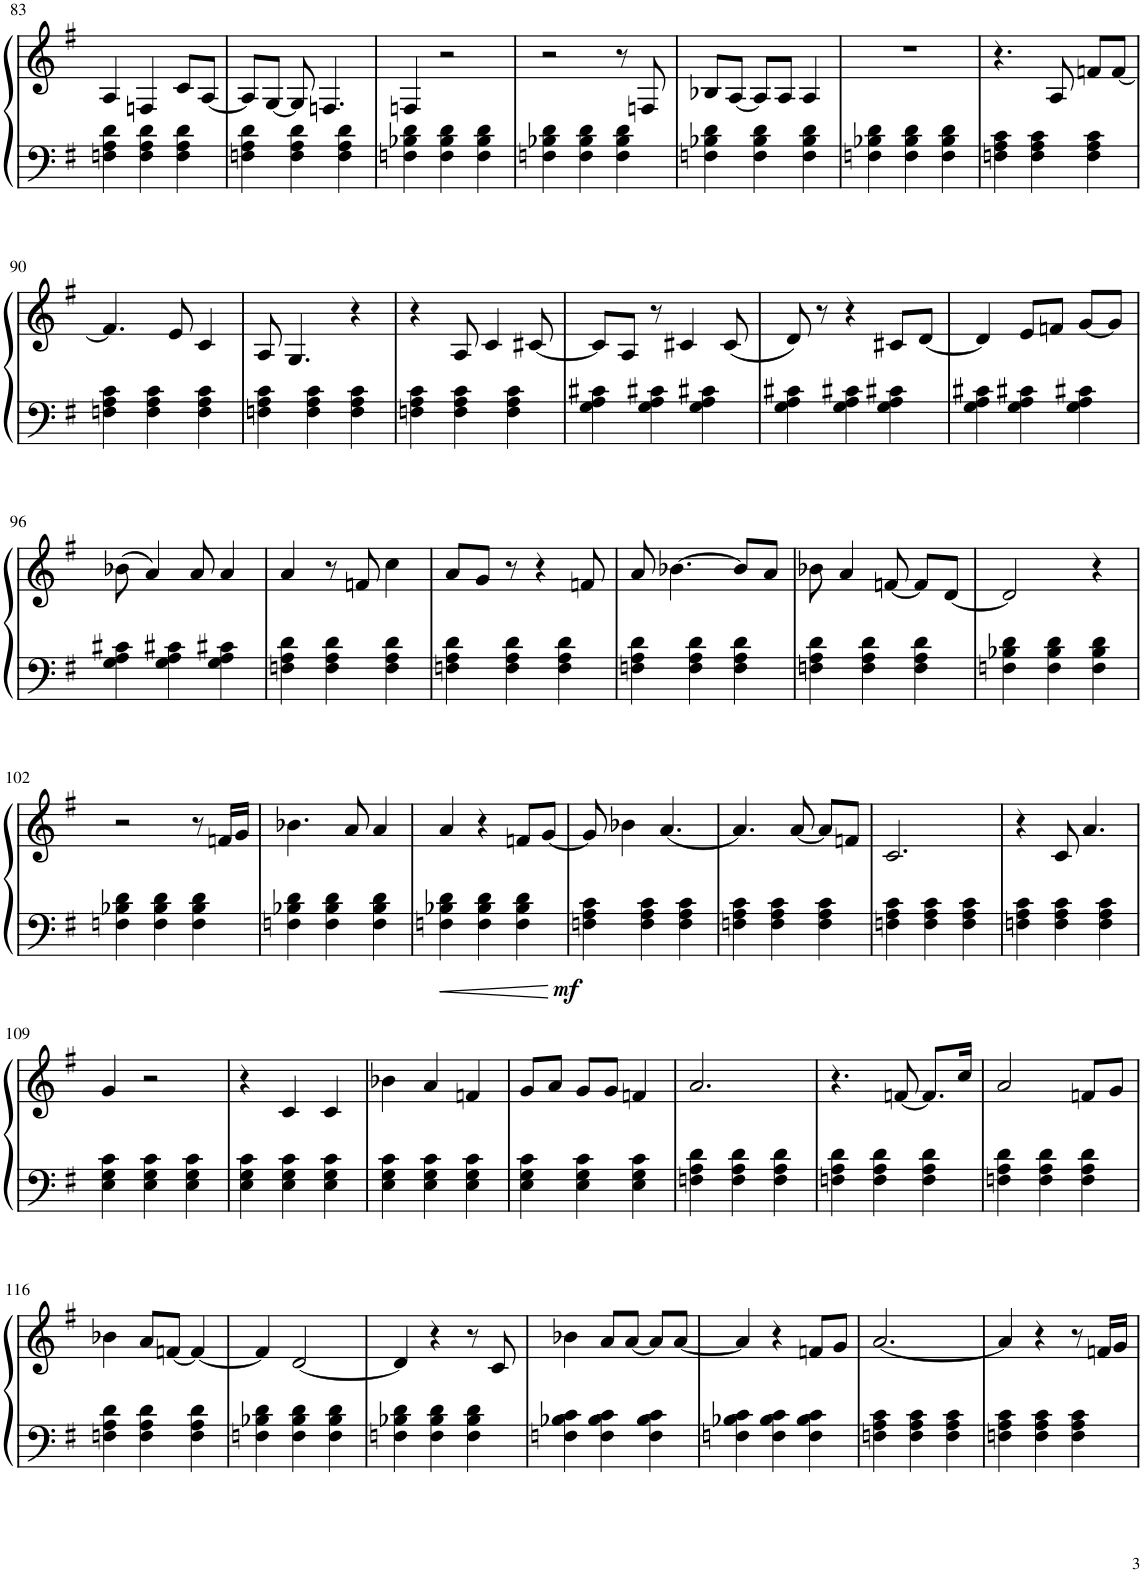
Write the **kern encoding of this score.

**kern	**kern	**dynam
*part1	*part1	*part1
*staff2	*staff1	*staff1/2
*I"Piano	*	*
*I'Pno.	*	*
!!LO:PB:g=z
*clefF4	*clefG2	*
*k[f#]	*k[f#]	*
*M3/4	*M3/4	*
=83	=83	=83
4Fn\ 4A\ 4d\	4A/	.
4F\ 4A\ 4d\	4Fn/	.
4F\ 4A\ 4d\	8c/L	.
.	[8A/J	.
=84	=84	=84
4Fn\ 4A\ 4d\	8A/L]	.
.	[8G/J	.
4F\ 4A\ 4d\	8G/]	.
.	4.Fn/	.
4F\ 4A\ 4d\	.	.
=85	=85	=85
4Fn\ 4B-X\ 4d\	4Fn/	.
4F\ 4B-\ 4d\	2r	.
4F\ 4B-\ 4d\	.	.
=86	=86	=86
4Fn\ 4B-X\ 4d\	2r	.
4F\ 4B-\ 4d\	.	.
4F\ 4B-\ 4d\	8r	.
.	8Fn/	.
=87	=87	=87
4Fn\ 4B-X\ 4d\	8B-X/L	.
.	[8A/J	.
4F\ 4B-\ 4d\	8A/L]	.
.	8A/J	.
4F\ 4B-\ 4d\	4A/	.
=88	=88	=88
4Fn\ 4B-X\ 4d\	2.r	.
4F\ 4B-\ 4d\	.	.
4F\ 4B-\ 4d\	.	.
=89	=89	=89
4Fn\ 4A\ 4c\	4.r	.
4F\ 4A\ 4c\	.	.
.	8A/	.
4F\ 4A\ 4c\	8fn/L	.
.	[8f/J	.
!!LO:LB:g=z
=90	=90	=90
4Fn\ 4A\ 4c\	4.f/]	.
4F\ 4A\ 4c\	.	.
.	8e/	.
4F\ 4A\ 4c\	4c/	.
=91	=91	=91
4Fn\ 4A\ 4c\	8A/	.
.	4.G/	.
4F\ 4A\ 4c\	.	.
4F\ 4A\ 4c\	4r	.
=92	=92	=92
4Fn\ 4A\ 4c\	4r	.
4F\ 4A\ 4c\	8A/	.
.	4c/	.
4F\ 4A\ 4c\	.	.
.	[8c#X/	.
=93	=93	=93
4G\ 4A\ 4c#X\	8c#/L]	.
.	8A/J	.
4G\ 4A\ 4c#X\	8r	.
.	4c#X/	.
4G\ 4A\ 4c#X\	.	.
.	(8c#/	.
=94	=94	=94
4G\ 4A\ 4c#X\	8d/)	.
.	8r	.
4G\ 4A\ 4c#X\	4r	.
4G\ 4A\ 4c#X\	8c#X/L	.
.	[8d/J	.
=95	=95	=95
4G\ 4A\ 4c#X\	4d/]	.
4G\ 4A\ 4c#X\	8e/L	.
.	8fn/J	.
4G\ 4A\ 4c#X\	[8g/L	.
.	8g/J]	.
!!LO:LB:g=z
=96	=96	=96
4G\ 4A\ 4c#X\	(8b-X\	.
.	4a/)	.
4G\ 4A\ 4c#X\	.	.
.	8a/	.
4G\ 4A\ 4c#X\	4a/	.
=97	=97	=97
4Fn\ 4A\ 4d\	4a/	.
4F\ 4A\ 4d\	8r	.
.	8fn/	.
4F\ 4A\ 4d\	4cc\	.
=98	=98	=98
4Fn\ 4A\ 4d\	8a/L	.
.	8g/J	.
4F\ 4A\ 4d\	8r	.
.	4r	.
4F\ 4A\ 4d\	.	.
.	8fn/	.
=99	=99	=99
4Fn\ 4A\ 4d\	8a/	.
.	[4.b-X\	.
4F\ 4A\ 4d\	.	.
4F\ 4A\ 4d\	8b-/L]	.
.	8a/J	.
=100	=100	=100
4Fn\ 4A\ 4d\	8b-X\	.
.	4a/	.
4F\ 4A\ 4d\	.	.
.	[8fn/	.
4F\ 4A\ 4d\	8f/L]	.
.	[8d/J	.
=101	=101	=101
4Fn\ 4B-X\ 4d\	2d/]	.
4F\ 4B-\ 4d\	.	.
4F\ 4B-\ 4d\	4r	.
!!LO:LB:g=z
=102	=102	=102
4Fn\ 4B-X\ 4d\	2r	.
4F\ 4B-\ 4d\	.	.
4F\ 4B-\ 4d\	8r	.
.	16fn/LL	.
.	16g/JJ	.
=103	=103	=103
4Fn\ 4B-X\ 4d\	4.b-X\	.
4F\ 4B-\ 4d\	.	.
.	8a/	.
4F\ 4B-\ 4d\	4a/	.
=104	=104	=104
4Fn\ 4B-X\ 4d\	4a/	.
4F\ 4B-\ 4d\	4r	.
4F\ 4B-\ 4d\	8fn/L	.
.	[8g/J	.
=105	=105	=105
!	!	!LO:DY:b=2
4Fn\ 4A\ 4c\	8g/]	mf
.	4b-X\	.
4F\ 4A\ 4c\	.	.
.	[4.a/	.
4F\ 4A\ 4c\	.	.
=106	=106	=106
4Fn\ 4A\ 4c\	4.a/]	.
4F\ 4A\ 4c\	.	.
.	[8a/	.
4F\ 4A\ 4c\	8a/L]	.
.	8fn/J	.
=107	=107	=107
4Fn\ 4A\ 4c\	2.c/	.
4F\ 4A\ 4c\	.	.
4F\ 4A\ 4c\	.	.
=108	=108	=108
4Fn\ 4A\ 4c\	4r	.
4F\ 4A\ 4c\	8c/	.
.	4.a/	.
4F\ 4A\ 4c\	.	.
!!LO:LB:g=z
=109	=109	=109
4E\ 4G\ 4c\	4g/	.
4E\ 4G\ 4c\	2r	.
4E\ 4G\ 4c\	.	.
=110	=110	=110
4E\ 4G\ 4c\	4r	.
4E\ 4G\ 4c\	4c/	.
4E\ 4G\ 4c\	4c/	.
=111	=111	=111
4E\ 4G\ 4c\	4b-X\	.
4E\ 4G\ 4c\	4a/	.
4E\ 4G\ 4c\	4fn/	.
=112	=112	=112
4E\ 4G\ 4c\	8g/L	.
.	8a/J	.
4E\ 4G\ 4c\	8g/L	.
.	8g/J	.
4E\ 4G\ 4c\	4fn/	.
=113	=113	=113
4Fn\ 4A\ 4d\	2.a/	.
4F\ 4A\ 4d\	.	.
4F\ 4A\ 4d\	.	.
=114	=114	=114
4Fn\ 4A\ 4d\	4.r	.
4F\ 4A\ 4d\	.	.
.	[8fn/	.
4F\ 4A\ 4d\	8.f/L]	.
.	16cc/Jk	.
=115	=115	=115
4Fn\ 4A\ 4d\	2a/	.
4F\ 4A\ 4d\	.	.
4F\ 4A\ 4d\	8fn/L	.
.	8g/J	.
!!LO:LB:g=z
=116	=116	=116
4Fn\ 4A\ 4d\	4b-X\	.
4F\ 4A\ 4d\	8a/L	.
.	[8fn/J	.
4F\ 4A\ 4d\	4f/_	.
=117	=117	=117
4Fn\ 4B-X\ 4d\	4f/]	.
4F\ 4B-\ 4d\	[2d/	.
4F\ 4B-\ 4d\	.	.
=118	=118	=118
4Fn\ 4B-X\ 4d\	4d/]	.
4F\ 4B-\ 4d\	4r	.
4F\ 4B-\ 4d\	8r	.
.	8c/	.
=119	=119	=119
4Fn\ 4B-X\ 4c\	4b-X\	.
4F\ 4B-\ 4c\	8a/L	.
.	[8a/J	.
4F\ 4B-\ 4c\	8a/L]	.
.	[8a/J	.
=120	=120	=120
4Fn\ 4B-X\ 4c\	4a/]	.
4F\ 4B-\ 4c\	4r	.
4F\ 4B-\ 4c\	8fn/L	.
.	8g/J	.
=121	=121	=121
4Fn\ 4A\ 4c\	[2.a/	.
4F\ 4A\ 4c\	.	.
4F\ 4A\ 4c\	.	.
=122	=122	=122
4Fn\ 4A\ 4c\	4a/]	.
4F\ 4A\ 4c\	4r	.
4F\ 4A\ 4c\	8r	.
.	16fn/LL	.
.	16g/JJ	.
=	=	=
*-	*-	*-
